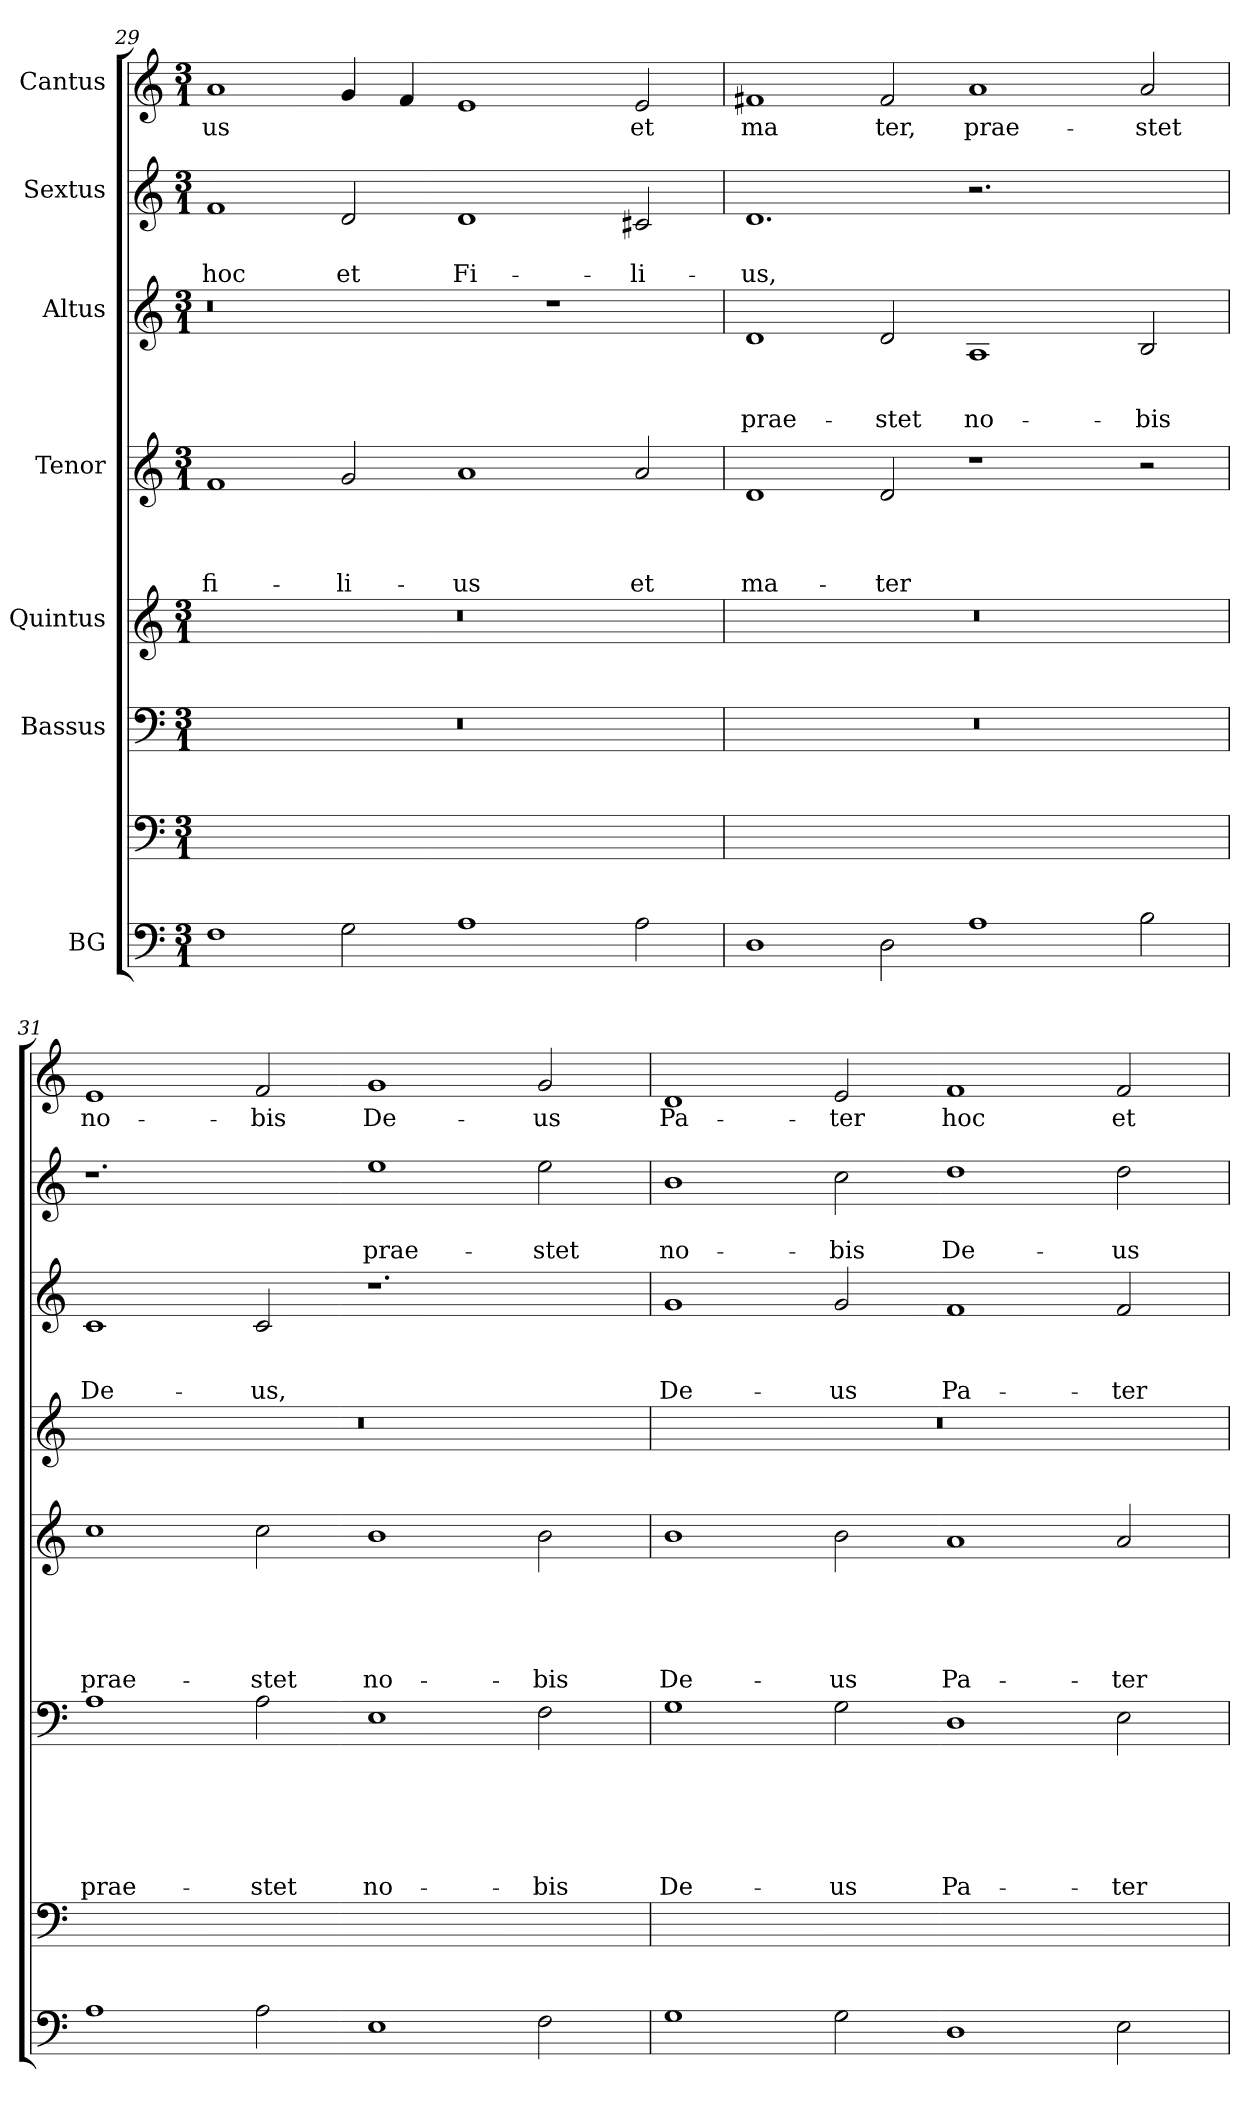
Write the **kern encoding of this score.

**kern	**kern	**kern	**text	**text	**text	**text	**text	**text	**kern	**text	**text	**text	**text	**text	**kern	**text	**text	**text	**text	**kern	**text	**text	**text	**kern	**text	**text	**kern	**text
*part7	*part7	*part6	*part6	*part6	*part6	*part6	*part6	*part6	*part5	*part5	*part5	*part5	*part5	*part5	*part4	*part4	*part4	*part4	*part4	*part3	*part3	*part3	*part3	*part2	*part2	*part2	*part1	*part1
*staff8	*staff7	*staff6	*staff6	*staff6	*staff6	*staff6	*staff6	*staff6	*staff5	*staff5	*staff5	*staff5	*staff5	*staff5	*staff4	*staff4	*staff4	*staff4	*staff4	*staff3	*staff3	*staff3	*staff3	*staff2	*staff2	*staff2	*staff1	*staff1
*I"BG	*	*I"Bassus	*	*	*	*	*	*	*I"Quintus	*	*	*	*	*	*I"Tenor	*	*	*	*	*I"Altus	*	*	*	*I"Sextus	*	*	*I"Cantus	*
*clefF4	*clefF4	*clefF4	*	*	*	*	*	*	*clefG2	*	*	*	*	*	*clefG2	*	*	*	*	*clefG2	*	*	*	*clefG2	*	*	*clefG2	*
*	*	*	*	*	*	*	*	*	*ITrd7c12	*	*	*	*	*	*ITrd7c12	*	*	*	*	*	*	*	*	*	*	*	*	*
*k[]	*k[]	*k[]	*	*	*	*	*	*	*k[]	*	*	*	*	*	*k[]	*	*	*	*	*k[]	*	*	*	*k[]	*	*	*k[]	*
*C:	*C:	*C:	*	*	*	*	*	*	*C:	*	*	*	*	*	*C:	*	*	*	*	*C:	*	*	*	*C:	*	*	*C:	*
*M3/1	*M3/1	*M3/1	*	*	*	*	*	*	*M3/1	*	*	*	*	*	*M3/1	*	*	*	*	*M3/1	*	*	*	*M3/1	*	*	*M3/1	*
=29	=29	=29	=29	=29	=29	=29	=29	=29	=29	=29	=29	=29	=29	=29	=29	=29	=29	=29	=29	=29	=29	=29	=29	=29	=29	=29	=29	=29
!	!	!	!	!	!	!	!	!	!	!	!	!	!	!	!	!	!	!	!LO:LY:b	!	!	!	!	!	!	!LO:LY:b	!	!LO:LY:b
1F	0.ryy	0.r	.	.	.	.	.	.	0.r	.	.	.	.	.	1F	.	.	.	fi-	0r	.	.	.	1f	.	hoc	1a	-us
!	!	!	!	!	!	!	!	!	!	!	!	!	!	!	!	!	!	!	!LO:LY:b	!	!	!	!	!	!	!LO:LY:b	!	!
2G\	.	.	.	.	.	.	.	.	.	.	.	.	.	.	2G/	.	.	.	-li-	.	.	.	.	2d/	.	et	4g/	.
.	.	.	.	.	.	.	.	.	.	.	.	.	.	.	.	.	.	.	.	.	.	.	.	.	.	.	4f/	.
!	!	!	!	!	!	!	!	!	!	!	!	!	!	!	!	!	!	!	!LO:LY:b	!	!	!	!	!	!	!LO:LY:b	!	!
1A	.	.	.	.	.	.	.	.	.	.	.	.	.	.	1A	.	.	.	-us	.	.	.	.	1d	.	Fi-	1e	.
.	.	.	.	.	.	.	.	.	.	.	.	.	.	.	.	.	.	.	.	1r	.	.	.	.	.	.	.	.
!	!	!	!	!	!	!	!	!	!	!	!	!	!	!	!	!	!	!	!LO:LY:b	!	!	!	!	!	!	!LO:LY:b	!	!LO:LY:b
2A\	.	.	.	.	.	.	.	.	.	.	.	.	.	.	2A/	.	.	.	et	.	.	.	.	2c#X/	.	-li-	2e/	et
=30	=30	=30	=30	=30	=30	=30	=30	=30	=30	=30	=30	=30	=30	=30	=30	=30	=30	=30	=30	=30	=30	=30	=30	=30	=30	=30	=30	=30
!	!	!	!	!	!	!	!	!	!	!	!	!	!	!	!	!	!	!	!LO:LY:b	!	!	!	!LO:LY:b	!	!	!LO:LY:b	!	!LO:LY:b
1D	0.ryy	0.r	.	.	.	.	.	.	0.r	.	.	.	.	.	1D	.	.	.	ma-	1d	.	.	prae-	1.d	.	-us,	1f#X	ma
!	!	!	!	!	!	!	!	!	!	!	!	!	!	!	!	!	!	!	!LO:LY:b	!	!	!	!LO:LY:b	!	!	!	!	!LO:LY:b
2D\	.	.	.	.	.	.	.	.	.	.	.	.	.	.	2D/	.	.	.	-ter	2d/	.	.	-stet	.	.	.	2f#/	ter,
!	!	!	!	!	!	!	!	!	!	!	!	!	!	!	!	!	!	!	!	!	!	!	!LO:LY:b	!	!	!	!	!LO:LY:b
1A	.	.	.	.	.	.	.	.	.	.	.	.	.	.	1r	.	.	.	.	1A	.	.	no-	2.r	.	.	1a	prae-
.	.	.	.	.	.	.	.	.	.	.	.	.	.	.	.	.	.	.	.	.	.	.	.	2.ryy	.	.	.	.
!	!	!	!	!	!	!	!	!	!	!	!	!	!	!	!	!	!	!	!	!	!	!	!LO:LY:b	!	!	!	!	!LO:LY:b
2B\	.	.	.	.	.	.	.	.	.	.	.	.	.	.	2r	.	.	.	.	2B/	.	.	-bis	.	.	.	2a/	-stet
=31	=31	=31	=31	=31	=31	=31	=31	=31	=31	=31	=31	=31	=31	=31	=31	=31	=31	=31	=31	=31	=31	=31	=31	=31	=31	=31	=31	=31
!	!	!	!	!	!	!	!	!LO:LY:b	!	!	!	!	!	!LO:LY:b	!	!	!	!	!	!	!	!	!LO:LY:b	!	!	!	!	!LO:LY:b
1A	0.ryy	1A	.	.	.	.	.	prae-	1c	.	.	.	.	prae-	0.r	.	.	.	.	1c	.	.	De-	1.r	.	.	1e	no-
!	!	!	!	!	!	!	!	!LO:LY:b	!	!	!	!	!	!LO:LY:b	!	!	!	!	!	!	!	!	!LO:LY:b	!	!	!	!	!LO:LY:b
2A\	.	2A\	.	.	.	.	.	-stet	2c\	.	.	.	.	-stet	.	.	.	.	.	2c/	.	.	-us,	.	.	.	2f/	-bis
!	!	!	!	!	!	!	!	!LO:LY:b	!	!	!	!	!	!LO:LY:b	!	!	!	!	!	!	!	!	!	!	!	!LO:LY:b	!	!LO:LY:b
1E	.	1E	.	.	.	.	.	no-	1B	.	.	.	.	no-	.	.	.	.	.	1.r	.	.	.	1ee	.	prae-	1g	De-
!	!	!	!	!	!	!	!	!LO:LY:b	!	!	!	!	!	!LO:LY:b	!	!	!	!	!	!	!	!	!	!	!	!LO:LY:b	!	!LO:LY:b
2F\	.	2F\	.	.	.	.	.	-bis	2B\	.	.	.	.	-bis	.	.	.	.	.	.	.	.	.	2ee\	.	-stet	2g/	-us
=32	=32	=32	=32	=32	=32	=32	=32	=32	=32	=32	=32	=32	=32	=32	=32	=32	=32	=32	=32	=32	=32	=32	=32	=32	=32	=32	=32	=32
!	!	!	!	!	!	!	!	!LO:LY:b	!	!	!	!	!	!LO:LY:b	!	!	!	!	!	!	!	!	!LO:LY:b	!	!	!LO:LY:b	!	!LO:LY:b
1G	0.ryy	1G	.	.	.	.	.	De-	1B	.	.	.	.	De-	0.r	.	.	.	.	1g	.	.	De-	1b	.	no-	1d	Pa-
!	!	!	!	!	!	!	!	!LO:LY:b	!	!	!	!	!	!LO:LY:b	!	!	!	!	!	!	!	!	!LO:LY:b	!	!	!LO:LY:b	!	!LO:LY:b
2G\	.	2G\	.	.	.	.	.	-us	2B\	.	.	.	.	-us	.	.	.	.	.	2g/	.	.	-us	2cc\	.	-bis	2e/	-ter
!	!	!	!	!	!	!	!	!LO:LY:b	!	!	!	!	!	!LO:LY:b	!	!	!	!	!	!	!	!	!LO:LY:b	!	!	!LO:LY:b	!	!LO:LY:b
1D	.	1D	.	.	.	.	.	Pa-	1A	.	.	.	.	Pa-	.	.	.	.	.	1f	.	.	Pa-	1dd	.	De-	1f	hoc
!	!	!	!	!	!	!	!	!LO:LY:b	!	!	!	!	!	!LO:LY:b	!	!	!	!	!	!	!	!	!LO:LY:b	!	!	!LO:LY:b	!	!LO:LY:b
2E\	.	2E\	.	.	.	.	.	-ter	2A/	.	.	.	.	-ter	.	.	.	.	.	2f/	.	.	-ter	2dd\	.	-us	2f/	et
=	=	=	=	=	=	=	=	=	=	=	=	=	=	=	=	=	=	=	=	=	=	=	=	=	=	=	=	=
*-	*-	*-	*-	*-	*-	*-	*-	*-	*-	*-	*-	*-	*-	*-	*-	*-	*-	*-	*-	*-	*-	*-	*-	*-	*-	*-	*-	*-
